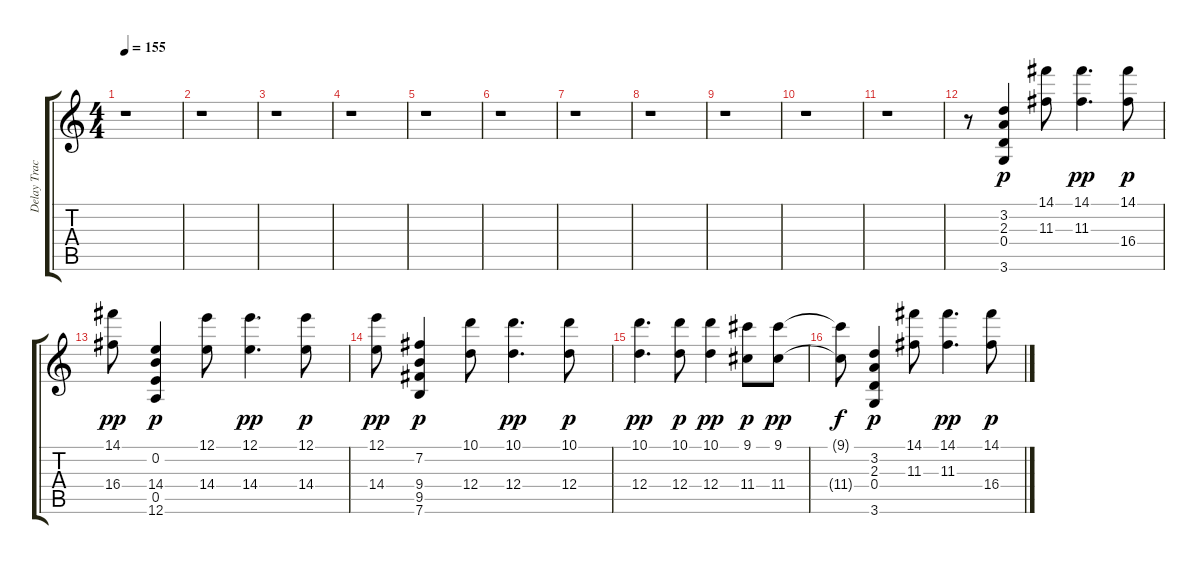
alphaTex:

\track ("Delay Track (ignore)" "Delay Trac") {instrument electricguitarjazz}
\staff {score tabs}
\tuning (E4 B3 G3 D3 A2 E2) {hide}
\ts (4 4)
\tempo 155
\clef g2
\ks c
r.1{dy p} |
r.1 |
r.1 |
r.1 |
r.1 |
r.1 |
r.1 |
r.1 |
r.1 |
r.1 |
r.1 |
r.8 (3.2 2.3 0.4 3.6).4 (14.1 11.3).8 (14.1 11.3).4{d dy pp} (14.1 16.4).8{dy p} |
(14.1 16.4).8{dy pp} (0.2 14.4 0.5 12.6).4{dy p} (12.1 14.4).8 (12.1 14.4).4{d dy pp} (12.1 14.4).8{dy p} |
(12.1 14.4).8{dy pp} (7.2 9.4 9.5 7.6).4{dy p} (10.1 12.4).8 (10.1 12.4).4{d dy pp} (10.1 12.4).8{dy p} |
(10.1 12.4).4{d dy pp} (10.1 12.4).8{dy p} (10.1 12.4).4{dy pp} (9.1 11.4).8{dy p} (9.1 11.4).8{dy pp} |
(9.1{t} 11.4{t}).8{dy f} (3.2 2.3 0.4 3.6).4{dy p} (14.1 11.3).8 (14.1 11.3).4{d dy pp} (14.1 16.4).8{dy p}
